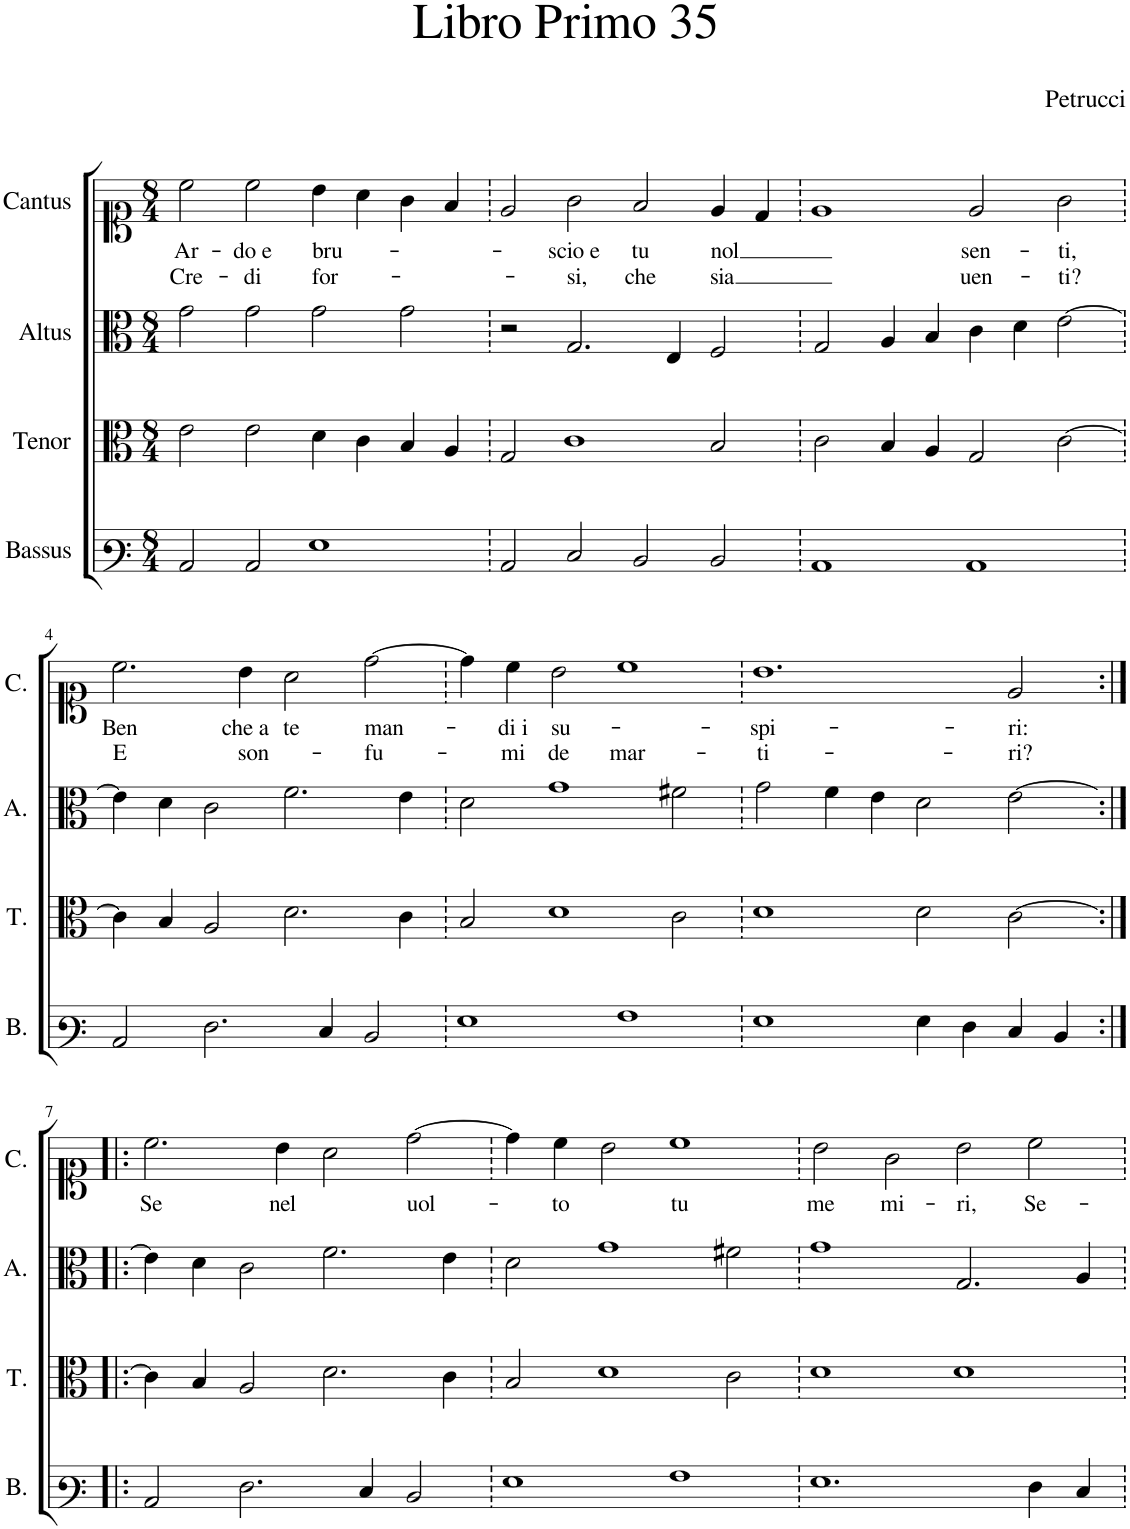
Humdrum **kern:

**kern	**kern	**kern	**kern	**text	**text
*part4	*part3	*part2	*part1	*part1	*part1
*staff4	*staff3	*staff2	*staff1	*staff1	*staff1
*I"Bassus	*I"Tenor	*I"Altus	*I"Cantus	*	*
*I'B.	*I'T.	*I'A.	*I'C.	*	*
*clefF3	*clefC3	*clefC3	*clefC1	*	*
*k[]	*k[]	*k[]	*k[]	*	*
*M8/4	*M8/4	*M8/4	*M8/4	*	*
=1	=1	=1	=1	=1	=1
!	!	!	!	!LO:LY:b	!LO:LY:b
2C/	2e\	2g\	2cc\	Ar-	Cre-
!	!	!	!	!LO:LY:b	!LO:LY:b
2C/	2e\	2g\	2cc\	-do e	-di
!	!	!	!	!LO:LY:b	!LO:LY:b
1G	4d\	2g\	4b\	bru-	for-
.	4c\	.	4a\	.	.
.	4B/	2g\	4g\	.	.
.	4A/	.	4f/	.	.
=2	=2	=2	=2	=2	=2
2C/	2G/	2r	2e/	.	.
!	!	!	!	!LO:LY:b	!LO:LY:b
2E/	1c	2.G/	2g\	-scio e	-si,
!	!	!	!	!LO:LY:b	!LO:LY:b
2D/	.	.	2f/	tu	che
.	.	4E/	.	.	.
!	!	!	!	!LO:LY:b	!LO:LY:b
2D/	2B/	2F/	4e/	nol	sia
.	.	.	4d/	.	.
=3	=3	=3	=3	=3	=3
1C	2c\	2G/	1e	.	.
.	4B/	4A/	.	.	.
.	4A/	4B/	.	.	.
!	!	!	!	!LO:LY:b	!LO:LY:b
1C	2G/	4c\	2e/	sen-	uen-
.	.	4d\	.	.	.
!	!	!	!	!LO:LY:b	!LO:LY:b
.	[2c\	[2e\	2g\	-ti,	-ti?
!!LO:LB:g=z
=4	=4	=4	=4	=4	=4
!	!	!	!	!LO:LY:b	!LO:LY:b
2C/	4c\]	4e\]	2.cc\	Ben	E
.	4B/	4d\	.	.	.
2.F\	2A/	2c\	.	.	.
!	!	!	!	!LO:LY:b	!LO:LY:b
.	.	.	4b\	che a	son-
!	!	!	!	!LO:LY:b	!
.	2.d\	2.f\	2a\	te	.
4E/	.	.	.	.	.
!	!	!	!	!LO:LY:b	!LO:LY:b
2D/	.	.	[2dd\	man-	-fu-
.	4c\	4e\	.	.	.
=5	=5	=5	=5	=5	=5
1G	2B/	2d\	4dd\]	.	.
!	!	!	!	!LO:LY:b	!LO:LY:b
.	.	.	4cc\	-di i	-mi
!	!	!	!	!LO:LY:b	!LO:LY:b
.	1d	1g	2b\	su-	de
!	!	!	!	!	!LO:LY:b
1A	.	.	1cc	.	mar-
.	2c\	2f#X\	.	.	.
=6	=6	=6	=6	=6	=6
!	!	!	!	!LO:LY:b	!LO:LY:b
1G	1d	2g\	1.b	-spi-	-ti-
.	.	4f\	.	.	.
.	.	4e\	.	.	.
4G\	2d\	2d\	.	.	.
4F\	.	.	.	.	.
!	!	!	!	!LO:LY:b	!LO:LY:b
4E/	[2c\	[2e\	2e/	-ri:	-ri?
4D/	.	.	.	.	.
!!LO:LB:g=z
=7:|!|:	=7:|!|:	=7:|!|:	=7:|!|:	=7:|!|:	=7:|!|:
!	!	!	!	!LO:LY:b	!
2C/	4c\]	4e\]	2.cc\	Se	.
.	4B/	4d\	.	.	.
2.F\	2A/	2c\	.	.	.
!	!	!	!	!LO:LY:b	!
.	.	.	4b\	nel	.
.	2.d\	2.f\	2a\	.	.
4E/	.	.	.	.	.
!	!	!	!	!LO:LY:b	!
2D/	.	.	[2dd\	uol-	.
.	4c\	4e\	.	.	.
=8	=8	=8	=8	=8	=8
1G	2B/	2d\	4dd\]	.	.
!	!	!	!	!LO:LY:b	!
.	.	.	4cc\	-to	.
.	1d	1g	2b\	.	.
!	!	!	!	!LO:LY:b	!
1A	.	.	1cc	tu	.
.	2c\	2f#X\	.	.	.
=9	=9	=9	=9	=9	=9
!	!	!	!	!LO:LY:b	!
1.G	1d	1g	2b\	me	.
!	!	!	!	!LO:LY:b	!
.	.	.	2g\	mi-	.
!	!	!	!	!LO:LY:b	!
.	1d	2.G/	2b\	-ri,	.
!	!	!	!	!LO:LY:b	!
4F\	.	.	2cc\	Se-	.
4E/	.	4A/	.	.	.
=	=	=	=	=	=
*-	*-	*-	*-	*-	*-
